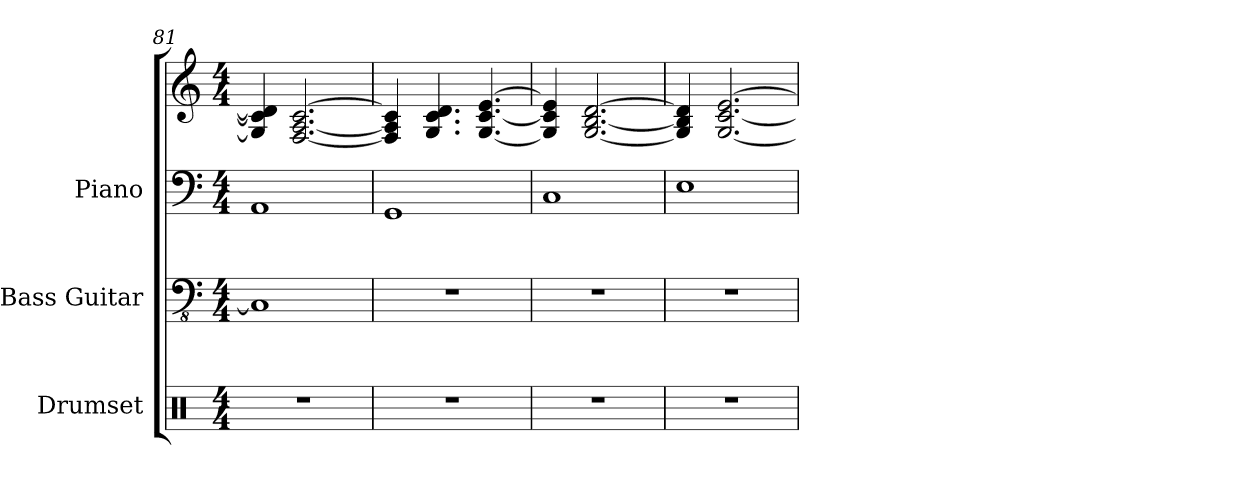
**kern	**kern	**kern	**kern
*part3	*part2	*part1	*part1
*staff4	*staff3	*staff2	*staff1
*I"Drumset	*I"Bass Guitar	*I"Piano	*
*I'Drs.	*I'B. Guit.	*I'Pno.	*
*clefX	*clefFv4	*clefF4	*clefG2
*k[]	*k[]	*k[]	*k[]
*M4/4	*M4/4	*M4/4	*M4/4
=81	=81	=81	=81
1r	1CC]	1AA	4G/] 4c/] 4d/]
.	.	.	[2.F/ [2.A/ [2.c/
=82	=82	=82	=82
1r	1r	1GG	4F/] 4A/] 4c/]
.	.	.	4.G/ 4.c/ 4.d/
.	.	.	[4.G/ [4.c/ [4.e/
=83	=83	=83	=83
1r	1r	1C	4G/] 4c/] 4e/]
.	.	.	[2.G/ [2.B/ [2.d/
=84	=84	=84	=84
1r	1r	1E	4G/] 4B/] 4d/]
.	.	.	[2.G/ [2.c/ [2.e/
=	=	=	=
*-	*-	*-	*-
